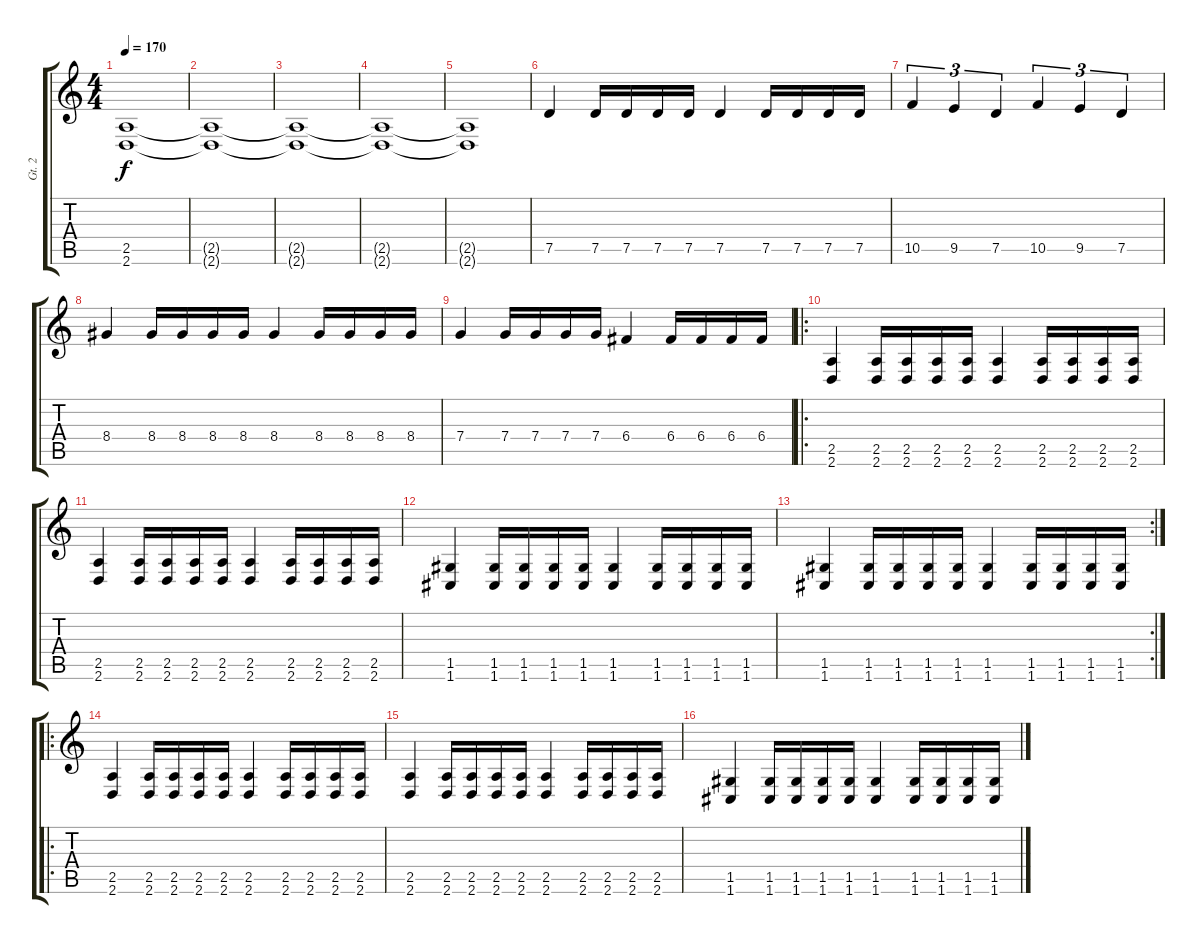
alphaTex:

\track ("Gt. 2" "Gt. 2") {instrument distortionguitar}
\staff {score tabs}
\tuning (D4 A3 F3 C3 G2 C2) {hide}
\ts (4 4)
\tempo 170
\clef g2
\ks c
(2.5 2.6).1{dy f} |
(2.5{t} 2.6{t}).1 |
(2.5{t} 2.6{t}).1 |
(2.5{t} 2.6{t}).1 |
(2.5{t} 2.6{t}).1 |
7.5.4 7.5.16 7.5.16 7.5.16 7.5.16 7.5.4 7.5.16 7.5.16 7.5.16 7.5.16 |
10.5.4{tu (3 2)} 9.5.4{tu (3 2)} 7.5.4{tu (3 2)} 10.5.4{tu (3 2)} 9.5.4{tu (3 2)} 7.5.4{tu (3 2)} |
8.4.4 8.4.16 8.4.16 8.4.16 8.4.16 8.4.4 8.4.16 8.4.16 8.4.16 8.4.16 |
7.4.4 7.4.16 7.4.16 7.4.16 7.4.16 6.4.4 6.4.16 6.4.16 6.4.16 6.4.16 |
\ro
(2.5 2.6).4 (2.5 2.6).16 (2.5 2.6).16 (2.5 2.6).16 (2.5 2.6).16 (2.5 2.6).4 (2.5 2.6).16 (2.5 2.6).16 (2.5 2.6).16 (2.5 2.6).16 |
(2.5 2.6).4 (2.5 2.6).16 (2.5 2.6).16 (2.5 2.6).16 (2.5 2.6).16 (2.5 2.6).4 (2.5 2.6).16 (2.5 2.6).16 (2.5 2.6).16 (2.5 2.6).16 |
(1.5 1.6).4 (1.5 1.6).16 (1.5 1.6).16 (1.5 1.6).16 (1.5 1.6).16 (1.5 1.6).4 (1.5 1.6).16 (1.5 1.6).16 (1.5 1.6).16 (1.5 1.6).16 |
\rc 2
(1.5 1.6).4 (1.5 1.6).16 (1.5 1.6).16 (1.5 1.6).16 (1.5 1.6).16 (1.5 1.6).4 (1.5 1.6).16 (1.5 1.6).16 (1.5 1.6).16 (1.5 1.6).16 |
\ro
(2.5 2.6).4 (2.5 2.6).16 (2.5 2.6).16 (2.5 2.6).16 (2.5 2.6).16 (2.5 2.6).4 (2.5 2.6).16 (2.5 2.6).16 (2.5 2.6).16 (2.5 2.6).16 |
(2.5 2.6).4 (2.5 2.6).16 (2.5 2.6).16 (2.5 2.6).16 (2.5 2.6).16 (2.5 2.6).4 (2.5 2.6).16 (2.5 2.6).16 (2.5 2.6).16 (2.5 2.6).16 |
(1.5 1.6).4 (1.5 1.6).16 (1.5 1.6).16 (1.5 1.6).16 (1.5 1.6).16 (1.5 1.6).4 (1.5 1.6).16 (1.5 1.6).16 (1.5 1.6).16 (1.5 1.6).16
